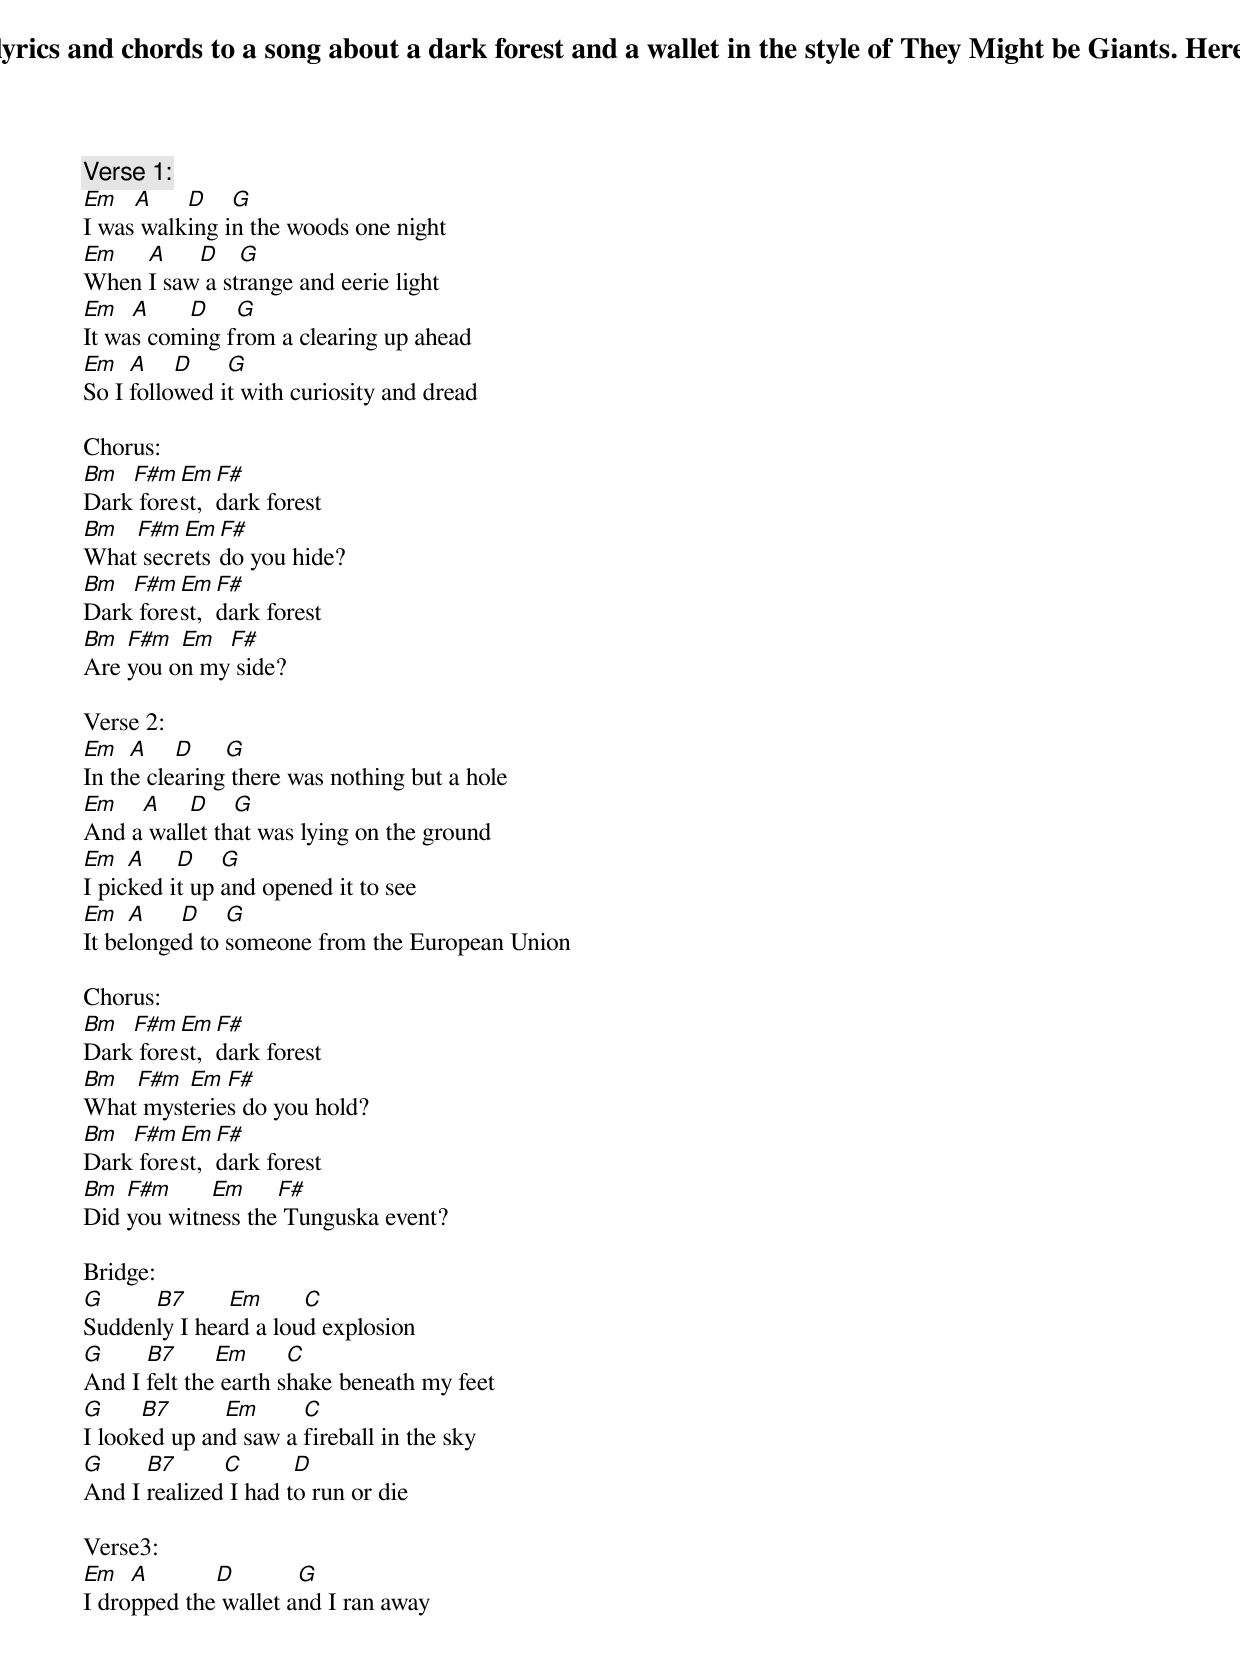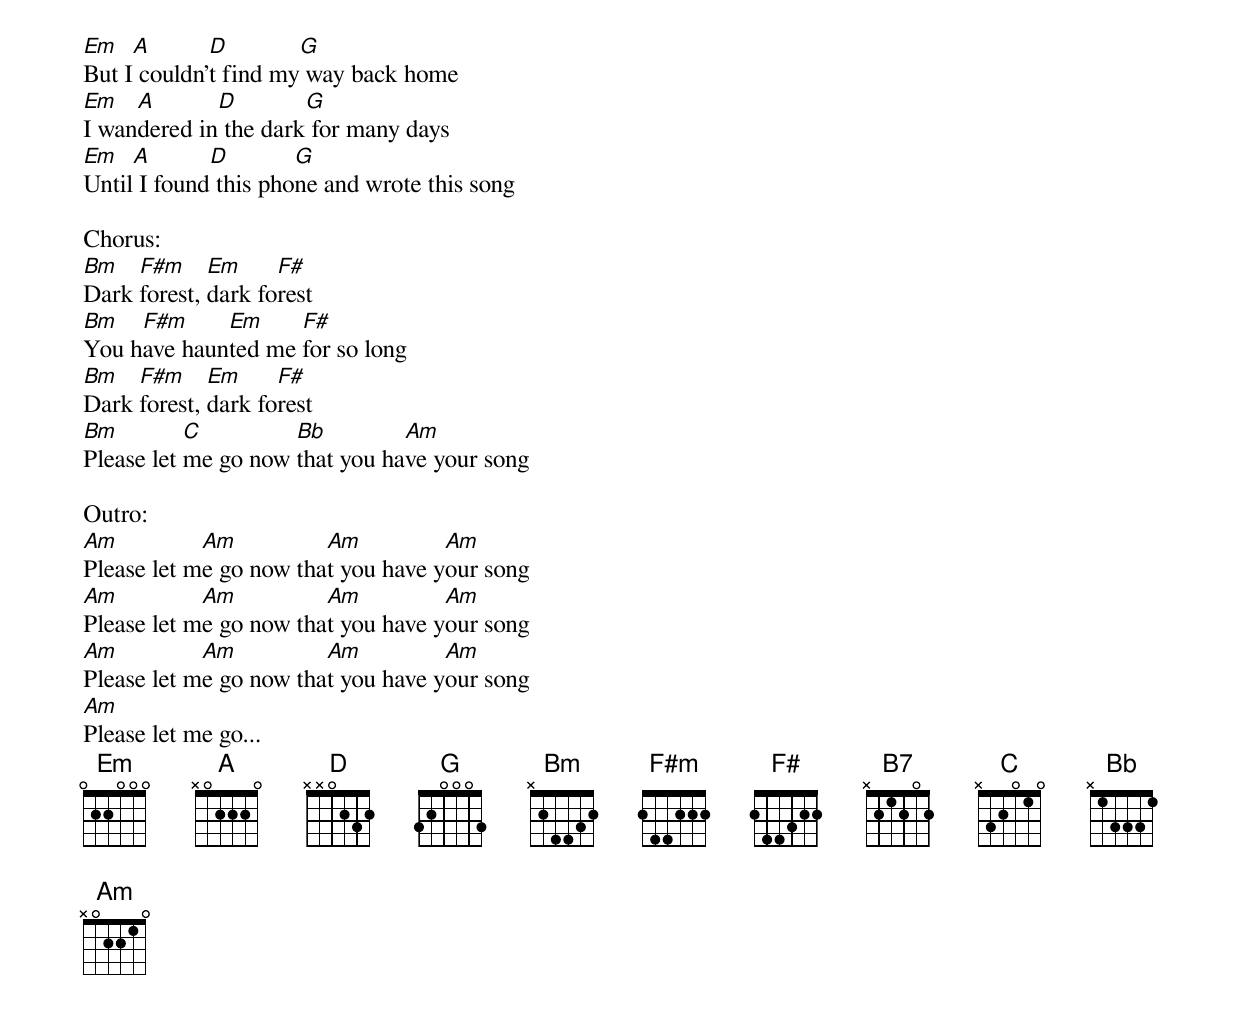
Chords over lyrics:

Okay, I will try to write lyrics and chords to a song about a dark forest and a wallet in the style of They Might be Giants. Here is what I came up with:

Verse 1:
Em   A    D    G
I was walking in the woods one night
Em   A    D    G
When I saw a strange and eerie light
Em   A    D    G
It was coming from a clearing up ahead
Em   A    D    G
So I followed it with curiosity and dread

Chorus:
Bm  F#m  Em  F#
Dark forest, dark forest
Bm  F#m  Em  F#
What secrets do you hide?
Bm  F#m  Em  F#
Dark forest, dark forest
Bm  F#m  Em  F#
Are you on my side?

Verse 2:
Em   A    D    G
In the clearing there was nothing but a hole
Em   A    D    G
And a wallet that was lying on the ground
Em   A    D    G
I picked it up and opened it to see
Em   A    D    G
It belonged to someone from the European Union

Chorus:
Bm  F#m  Em  F#
Dark forest, dark forest
Bm  F#m  Em  F#
What mysteries do you hold?
Bm  F#m  Em  F#
Dark forest, dark forest
Bm  F#m     Em     F#
Did you witness the Tunguska event?

Bridge:
G     B7      Em      C
Suddenly I heard a loud explosion
G     B7      Em      C
And I felt the earth shake beneath my feet
G     B7      Em      C
I looked up and saw a fireball in the sky
G     B7      C       D
And I realized I had to run or die

Verse3:
Em   A       D        G
I dropped the wallet and I ran away
Em   A       D        G
But I couldn't find my way back home
Em   A       D        G
I wandered in the dark for many days
Em   A       D        G
Until I found this phone and wrote this song

Chorus:
Bm   F#m     Em     F#
Dark forest, dark forest
Bm   F#m     Em     F#
You have haunted me for so long
Bm   F#m     Em     F#
Dark forest, dark forest
Bm         C         Bb         Am
Please let me go now that you have your song

Outro:
Am          Am          Am          Am
Please let me go now that you have your song
Am          Am          Am          Am
Please let me go now that you have your song
Am          Am          Am          Am
Please let me go now that you have your song
Am
Please let me go...
